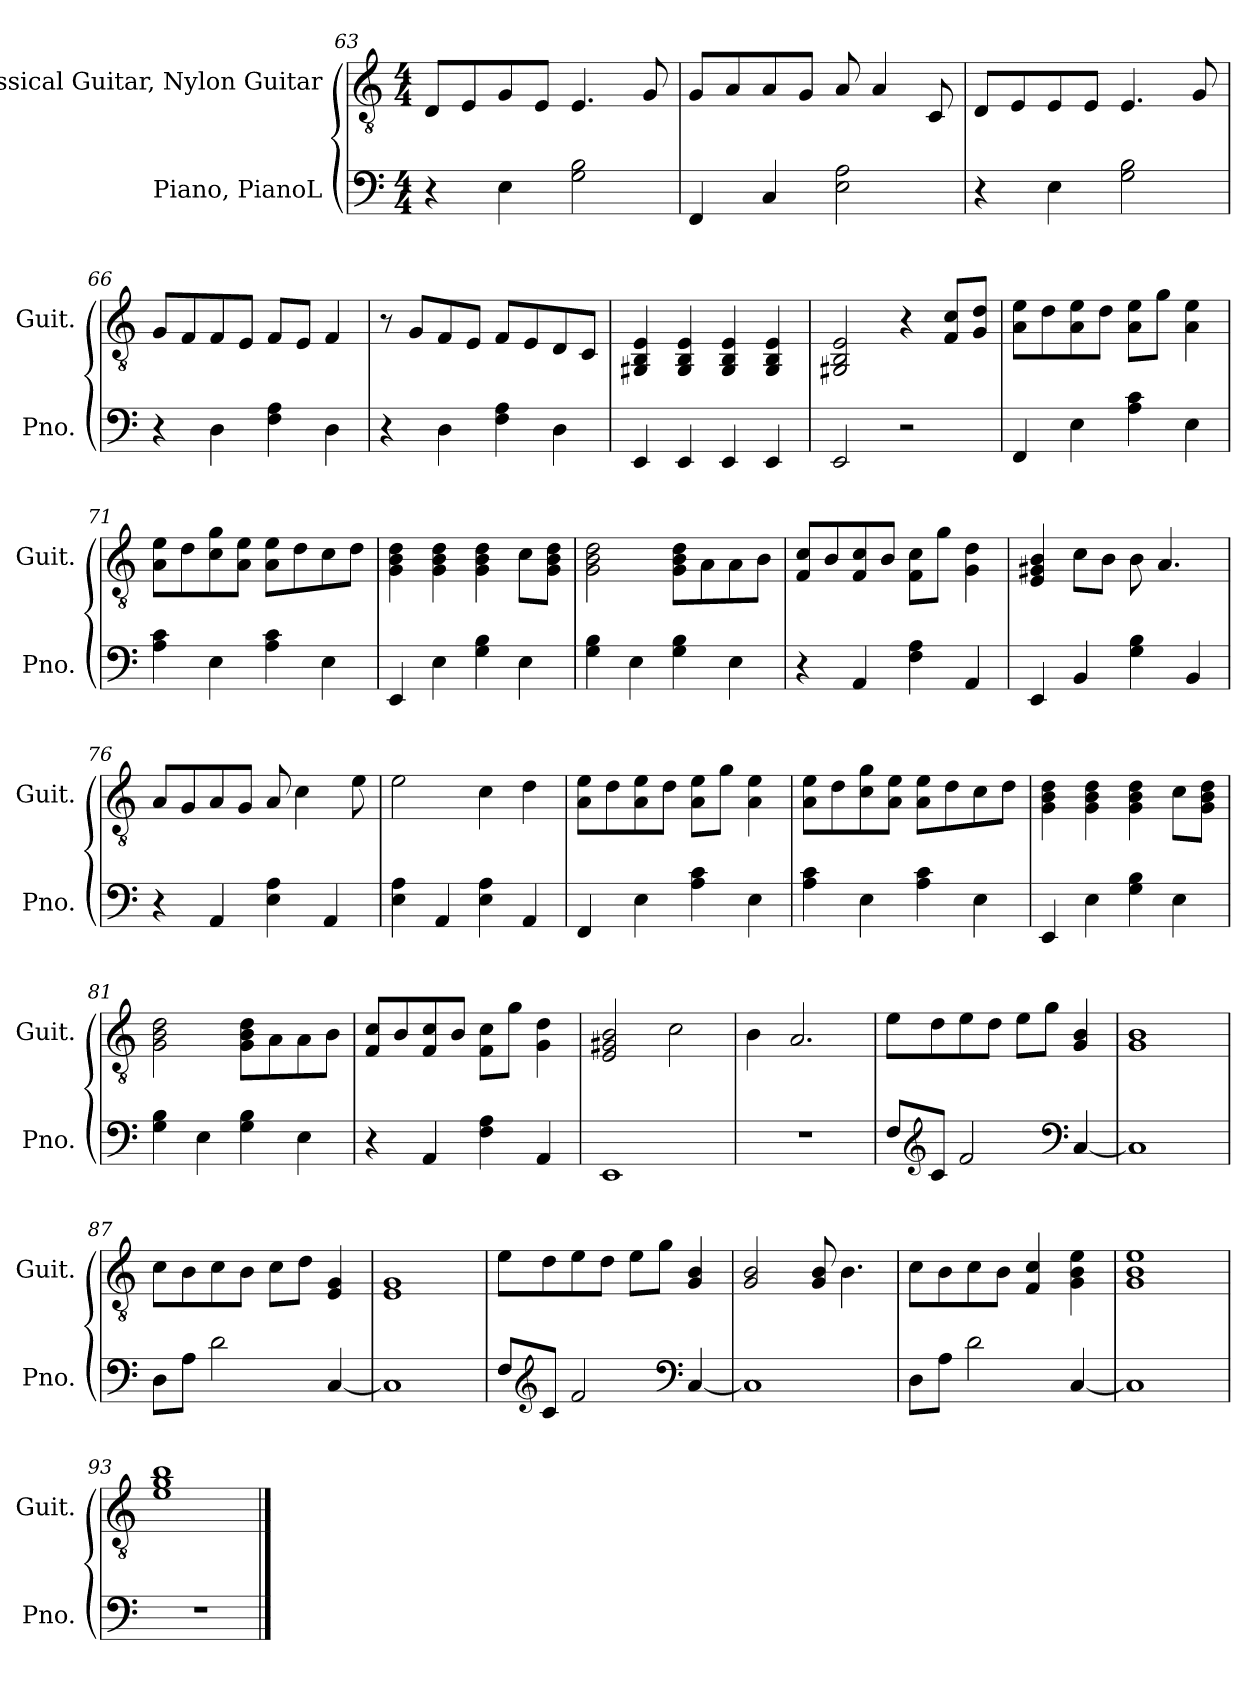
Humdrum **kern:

**kern	**kern
*part2	*part1
*staff2	*staff1
*I"Piano, PianoL	*I"Classical Guitar, Nylon Guitar
*I'Pno.	*I'Guit.
*clefF4	*clefGv2
*k[]	*k[]
*M4/4	*M4/4
=63	=63
4r	8D/L
.	8E/
4E\	8G/
.	8E/J
2G\ 2B\	4.E/
.	8G/
=64	=64
4FF/	8G/L
.	8A/
4C/	8A/
.	8G/J
2E\ 2A\	8A/
.	4A/
.	8C/
!!LO:LB:g=z
=65	=65
4r	8D/L
.	8E/
4E\	8E/
.	8E/J
2G\ 2B\	4.E/
.	8G/
=66	=66
4r	8G/L
.	8F/
4D\	8F/
.	8E/J
4F\ 4A\	8F/L
.	8E/J
4D\	4F/
=67	=67
4r	8r
.	8G/L
4D\	8F/
.	8E/J
4F\ 4A\	8F/L
.	8E/
4D\	8D/
.	8C/J
=68	=68
4EE/	4GG#X/ 4BB/ 4E/
4EE/	4GG#/ 4BB/ 4E/
4EE/	4GG#/ 4BB/ 4E/
4EE/	4GG#/ 4BB/ 4E/
=69	=69
2EE/	2GG#X/ 2BB/ 2E/
2r	4r
.	8F/ 8c/L
.	8G/ 8d/J
=70	=70
4FF/	8A\ 8e\L
.	8d\
4E\	8A\ 8e\
.	8d\J
4A\ 4c\	8A\ 8e\L
.	8g\J
4E\	4A\ 4e\
!!LO:PB:g=z
=71	=71
4A\ 4c\	8A\ 8e\L
.	8d\
4E\	8c\ 8g\
.	8A\ 8e\J
4A\ 4c\	8A\ 8e\L
.	8d\
4E\	8c\
.	8d\J
=72	=72
4EE/	4G\ 4B\ 4d\
4E\	4G\ 4B\ 4d\
4G\ 4B\	4G\ 4B\ 4d\
4E\	8c\L
.	8G\ 8B\ 8d\J
=73	=73
4G\ 4B\	2G\ 2B\ 2d\
4E\	.
4G\ 4B\	8G\ 8B\ 8d\L
.	8A\
4E\	8A\
.	8B\J
=74	=74
4r	8F/ 8c/L
.	8B/
4AA/	8F/ 8c/
.	8B/J
4F\ 4A\	8F\ 8c\L
.	8g\J
4AA/	4G\ 4d\
=75	=75
4EE/	4E/ 4G#X/ 4B/
4BB/	8c\L
.	8B\J
4G\ 4B\	8B\
.	4.A/
4BB/	.
!!LO:LB:g=z
=76	=76
4r	8A/L
.	8G/
4AA/	8A/
.	8G/J
4E\ 4A\	8A/
.	4c\
4AA/	.
.	8e\
=77	=77
4E\ 4A\	2e\
4AA/	.
4E\ 4A\	4c\
4AA/	4d\
=78	=78
4FF/	8A\ 8e\L
.	8d\
4E\	8A\ 8e\
.	8d\J
4A\ 4c\	8A\ 8e\L
.	8g\J
4E\	4A\ 4e\
=79	=79
4A\ 4c\	8A\ 8e\L
.	8d\
4E\	8c\ 8g\
.	8A\ 8e\J
4A\ 4c\	8A\ 8e\L
.	8d\
4E\	8c\
.	8d\J
=80	=80
4EE/	4G\ 4B\ 4d\
4E\	4G\ 4B\ 4d\
4G\ 4B\	4G\ 4B\ 4d\
4E\	8c\L
.	8G\ 8B\ 8d\J
=81	=81
4G\ 4B\	2G\ 2B\ 2d\
4E\	.
4G\ 4B\	8G\ 8B\ 8d\L
.	8A\
4E\	8A\
.	8B\J
!!LO:LB:g=z
=82	=82
4r	8F/ 8c/L
.	8B/
4AA/	8F/ 8c/
.	8B/J
4F\ 4A\	8F\ 8c\L
.	8g\J
4AA/	4G\ 4d\
=83	=83
1EE	2E/ 2G#X/ 2B/
.	2c\
=84	=84
1r	4B\
.	2.A/
=85	=85
8F/L	8e\L
*clefG2	*
8c/J	8d\
2f/	8e\
.	8d\J
.	8e\L
.	8g\J
*clefF4	*
[4C/	4G/ 4B/
=86	=86
1C]	1G 1B
=87	=87
8D\L	8c\L
8A\J	8B\
2d\	8c\
.	8B\J
.	8c\L
.	8d\J
[4C/	4E/ 4G/
=88	=88
1C]	1E 1G
!!LO:LB:g=z
=89	=89
8F/L	8e\L
*clefG2	*
8c/J	8d\
2f/	8e\
.	8d\J
.	8e\L
.	8g\J
*clefF4	*
[4C/	4G/ 4B/
=90	=90
1C]	2G/ 2B/
.	8G/ 8B/
.	4.B\
=91	=91
8D\L	8c\L
8A\J	8B\
2d\	8c\
.	8B\J
.	4F/ 4c/
[4C/	4G\ 4B\ 4e\
=92	=92
1C]	1G 1B 1e
=93	=93
1r	1e 1g 1b
==	==
*-	*-
